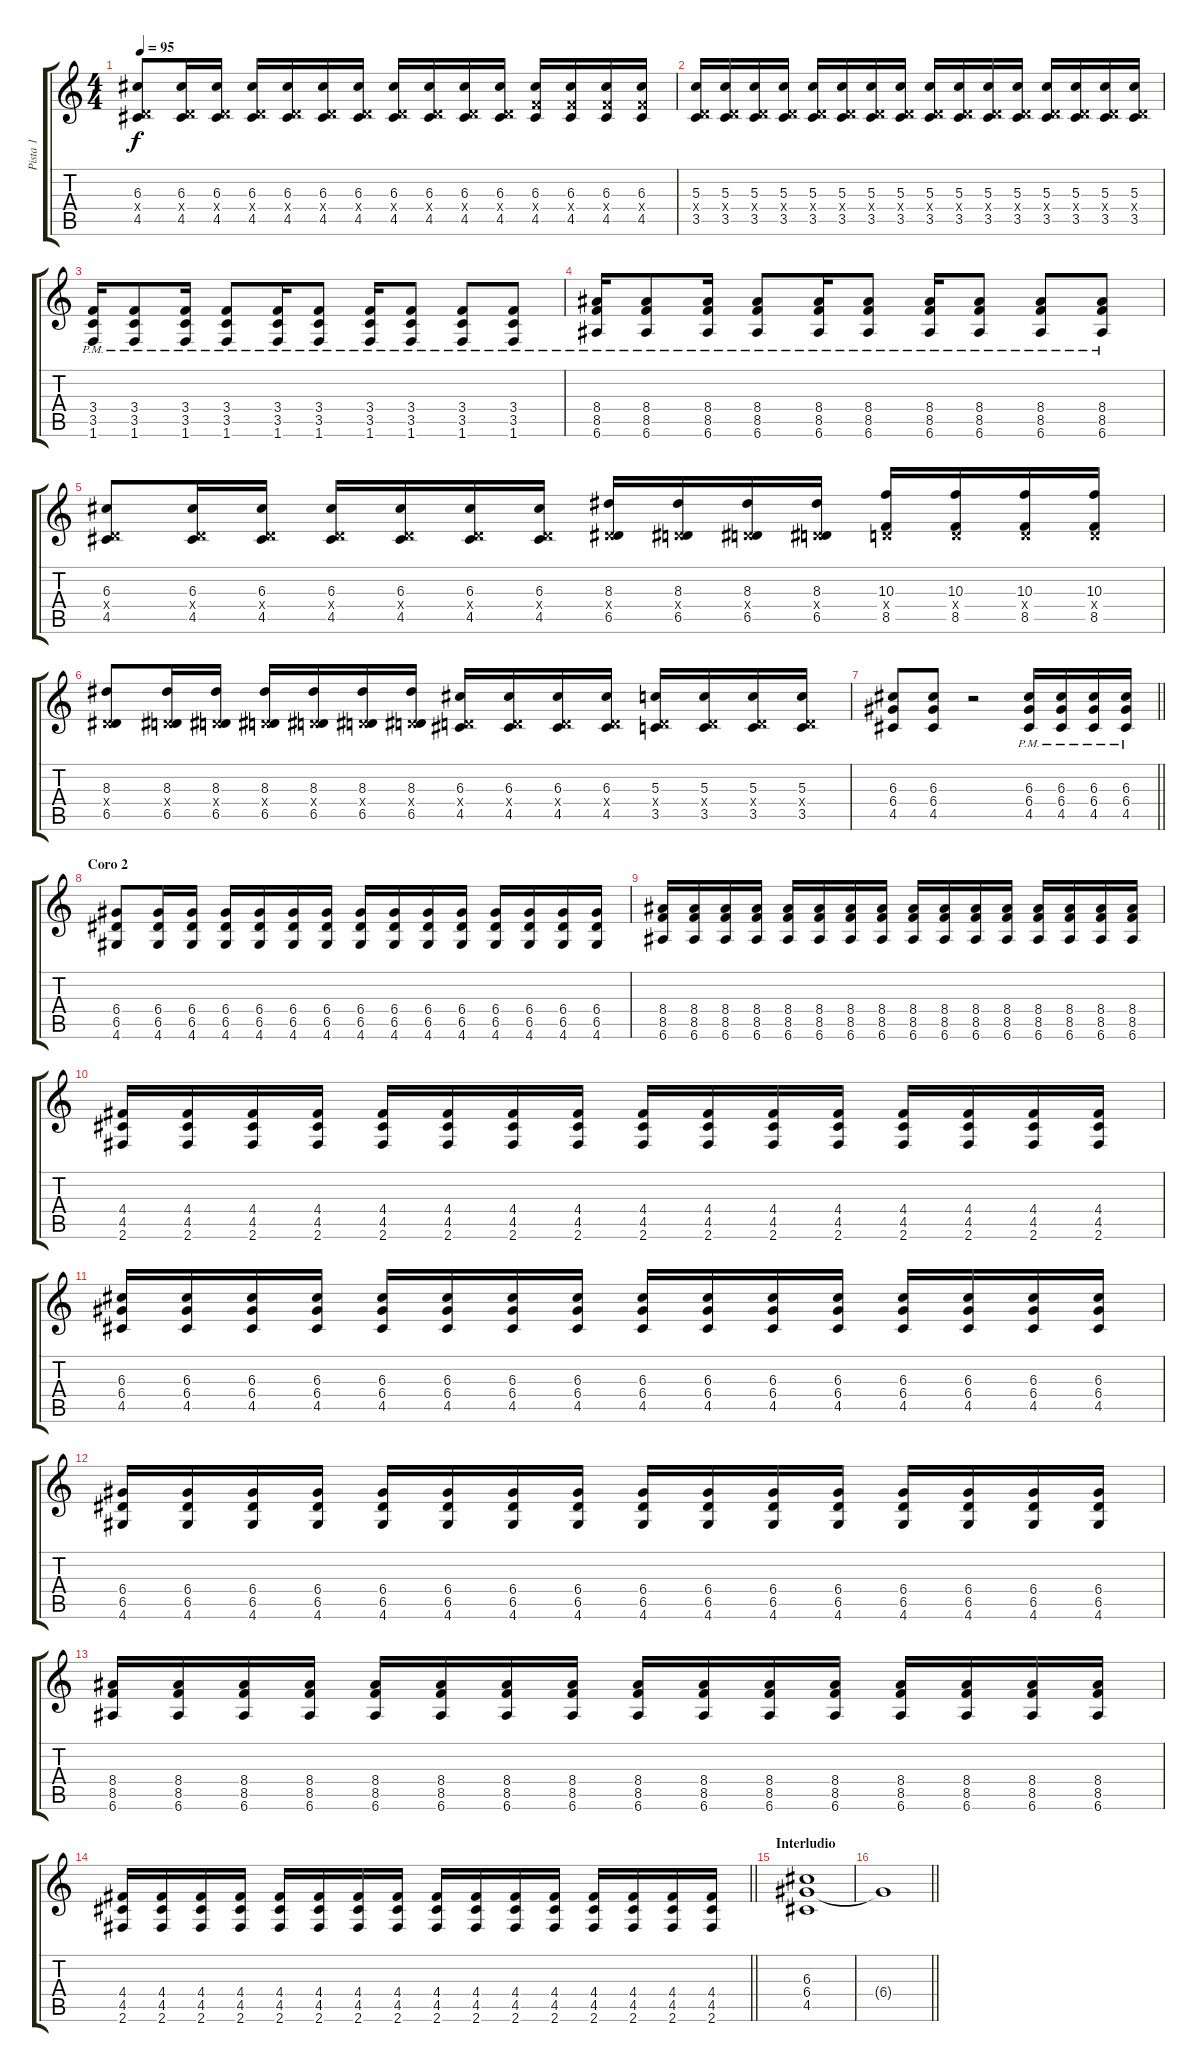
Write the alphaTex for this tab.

\track ("Pista 1" "Pista 1") {instrument distortionguitar}
\staff {score tabs}
\tuning (E4 B3 G3 D3 A2 E2) {hide}
\ts (4 4)
\tempo 95
\clef g2
\ks c
(6.3 0.4{x} 4.5).8{dy f} (6.3 0.4{x} 4.5).16 (6.3 0.4{x} 4.5).16 (6.3 0.4{x} 4.5).16 (6.3 0.4{x} 4.5).16 (6.3 0.4{x} 4.5).16 (6.3 0.4{x} 4.5).16 (6.3 0.4{x} 4.5).16 (6.3 0.4{x} 4.5).16 (6.3 0.4{x} 4.5).16 (6.3 0.4{x} 4.5).16 (6.3 3.4{x} 4.5).16 (6.3 3.4{x} 4.5).16 (6.3 3.4{x} 4.5).16 (6.3 3.4{x} 4.5).16 |
(5.3 0.4{x} 3.5).16 (5.3 0.4{x} 3.5).16 (5.3 0.4{x} 3.5).16 (5.3 0.4{x} 3.5).16 (5.3 0.4{x} 3.5).16 (5.3 0.4{x} 3.5).16 (5.3 0.4{x} 3.5).16 (5.3 0.4{x} 3.5).16 (5.3 0.4{x} 3.5).16 (5.3 0.4{x} 3.5).16 (5.3 0.4{x} 3.5).16 (5.3 0.4{x} 3.5).16 (5.3 0.4{x} 3.5).16 (5.3 0.4{x} 3.5).16 (5.3 0.4{x} 3.5).16 (5.3 0.4{x} 3.5).16 |
(3.4{pm} 3.5{pm} 1.6{pm}).16 (3.4{pm} 3.5{pm} 1.6{pm}).8 (3.4{pm} 3.5{pm} 1.6{pm}).16 (3.4{pm} 3.5{pm} 1.6{pm}).8 (3.4{pm} 3.5{pm} 1.6{pm}).16 (3.4{pm} 3.5{pm} 1.6{pm}).8 (3.4{pm} 3.5{pm} 1.6{pm}).16 (3.4{pm} 3.5{pm} 1.6{pm}).8 (3.4{pm} 3.5{pm} 1.6{pm}).8 (3.4{pm} 3.5{pm} 1.6{pm}).8 |
(8.4{pm} 8.5{pm} 6.6{pm}).16 (8.4{pm} 8.5{pm} 6.6{pm}).8 (8.4{pm} 8.5{pm} 6.6{pm}).16 (8.4 8.5{pm} 6.6{pm}).8 (8.4{pm} 8.5{pm} 6.6{pm}).16 (8.4{pm} 8.5{pm} 6.6{pm}).8 (8.4{pm} 8.5{pm} 6.6{pm}).16 (8.4{pm} 8.5{pm} 6.6{pm}).8 (8.4{pm} 8.5{pm} 6.6{pm}).8 (8.4{pm} 8.5{pm} 6.6{pm}).8 |
(6.3 0.4{x} 4.5).8 (6.3 0.4{x} 4.5).16 (6.3 0.4{x} 4.5).16 (6.3 0.4{x} 4.5).16 (6.3 0.4{x} 4.5).16 (6.3 0.4{x} 4.5).16 (6.3 0.4{x} 4.5).16 (8.3 0.4{x} 6.5).16 (8.3 0.4{x} 6.5).16 (8.3 0.4{x} 6.5).16 (8.3 0.4{x} 6.5).16 (10.3 0.4{x} 8.5).16 (10.3 0.4{x} 8.5).16 (10.3 0.4{x} 8.5).16 (10.3 0.4{x} 8.5).16 |
(8.3 0.4{x} 6.5).8 (8.3 0.4{x} 6.5).16 (8.3 0.4{x} 6.5).16 (8.3 0.4{x} 6.5).16 (8.3 0.4{x} 6.5).16 (8.3 0.4{x} 6.5).16 (8.3 0.4{x} 6.5).16 (6.3 0.4{x} 4.5).16 (6.3 0.4{x} 4.5).16 (6.3 0.4{x} 4.5).16 (6.3 0.4{x} 4.5).16 (5.3 0.4{x} 3.5).16 (5.3 0.4{x} 3.5).16 (5.3 0.4{x} 3.5).16 (5.3 0.4{x} 3.5).16 |
\barLineRight lightlight
(6.3 6.4 4.5).8 (6.3 6.4 4.5).8 r.2 (6.3{pm} 6.4{pm} 4.5{pm}).16 (6.3{pm} 6.4{pm} 4.5{pm}).16 (6.3{pm} 6.4{pm} 4.5{pm}).16 (6.3{pm} 6.4{pm} 4.5{pm}).16 |
\section ("" "Coro 2")
(6.4 6.5 4.6).8 (6.4 6.5 4.6).16 (6.4 6.5 4.6).16 (6.4 6.5 4.6).16 (6.4 6.5 4.6).16 (6.4 6.5 4.6).16 (6.4 6.5 4.6).16 (6.4 6.5 4.6).16 (6.4 6.5 4.6).16 (6.4 6.5 4.6).16 (6.4 6.5 4.6).16 (6.4 6.5 4.6).16 (6.4 6.5 4.6).16 (6.4 6.5 4.6).16 (6.4 6.5 4.6).16 |
(8.4 8.5 6.6).16 (8.4 8.5 6.6).16 (8.4 8.5 6.6).16 (8.4 8.5 6.6).16 (8.4 8.5 6.6).16 (8.4 8.5 6.6).16 (8.4 8.5 6.6).16 (8.4 8.5 6.6).16 (8.4 8.5 6.6).16 (8.4 8.5 6.6).16 (8.4 8.5 6.6).16 (8.4 8.5 6.6).16 (8.4 8.5 6.6).16 (8.4 8.5 6.6).16 (8.4 8.5 6.6).16 (8.4 8.5 6.6).16 |
(4.4 4.5 2.6).16 (4.4 4.5 2.6).16 (4.4 4.5 2.6).16 (4.4 4.5 2.6).16 (4.4 4.5 2.6).16 (4.4 4.5 2.6).16 (4.4 4.5 2.6).16 (4.4 4.5 2.6).16 (4.4 4.5 2.6).16 (4.4 4.5 2.6).16 (4.4 4.5 2.6).16 (4.4 4.5 2.6).16 (4.4 4.5 2.6).16 (4.4 4.5 2.6).16 (4.4 4.5 2.6).16 (4.4 4.5 2.6).16 |
(6.3 6.4 4.5).16 (6.3 6.4 4.5).16 (6.3 6.4 4.5).16 (6.3 6.4 4.5).16 (6.3 6.4 4.5).16 (6.3 6.4 4.5).16 (6.3 6.4 4.5).16 (6.3 6.4 4.5).16 (6.3 6.4 4.5).16 (6.3 6.4 4.5).16 (6.3 6.4 4.5).16 (6.3 6.4 4.5).16 (6.3 6.4 4.5).16 (6.3 6.4 4.5).16 (6.3 6.4 4.5).16 (6.3 6.4 4.5).16 |
(6.4 6.5 4.6).16 (6.4 6.5 4.6).16 (6.4 6.5 4.6).16 (6.4 6.5 4.6).16 (6.4 6.5 4.6).16 (6.4 6.5 4.6).16 (6.4 6.5 4.6).16 (6.4 6.5 4.6).16 (6.4 6.5 4.6).16 (6.4 6.5 4.6).16 (6.4 6.5 4.6).16 (6.4 6.5 4.6).16 (6.4 6.5 4.6).16 (6.4 6.5 4.6).16 (6.4 6.5 4.6).16 (6.4 6.5 4.6).16 |
(8.4 8.5 6.6).16 (8.4 8.5 6.6).16 (8.4 8.5 6.6).16 (8.4 8.5 6.6).16 (8.4 8.5 6.6).16 (8.4 8.5 6.6).16 (8.4 8.5 6.6).16 (8.4 8.5 6.6).16 (8.4 8.5 6.6).16 (8.4 8.5 6.6).16 (8.4 8.5 6.6).16 (8.4 8.5 6.6).16 (8.4 8.5 6.6).16 (8.4 8.5 6.6).16 (8.4 8.5 6.6).16 (8.4 8.5 6.6).16 |
\barLineRight lightlight
(4.4 4.5 2.6).16 (4.4 4.5 2.6).16 (4.4 4.5 2.6).16 (4.4 4.5 2.6).16 (4.4 4.5 2.6).16 (4.4 4.5 2.6).16 (4.4 4.5 2.6).16 (4.4 4.5 2.6).16 (4.4 4.5 2.6).16 (4.4 4.5 2.6).16 (4.4 4.5 2.6).16 (4.4 4.5 2.6).16 (4.4 4.5 2.6).16 (4.4 4.5 2.6).16 (4.4 4.5 2.6).16 (4.4 4.5 2.6).16 |
\section ("" "Interludio")
(6.3 6.4 4.5).1 |
\barLineRight lightlight
6.4{t}.1
